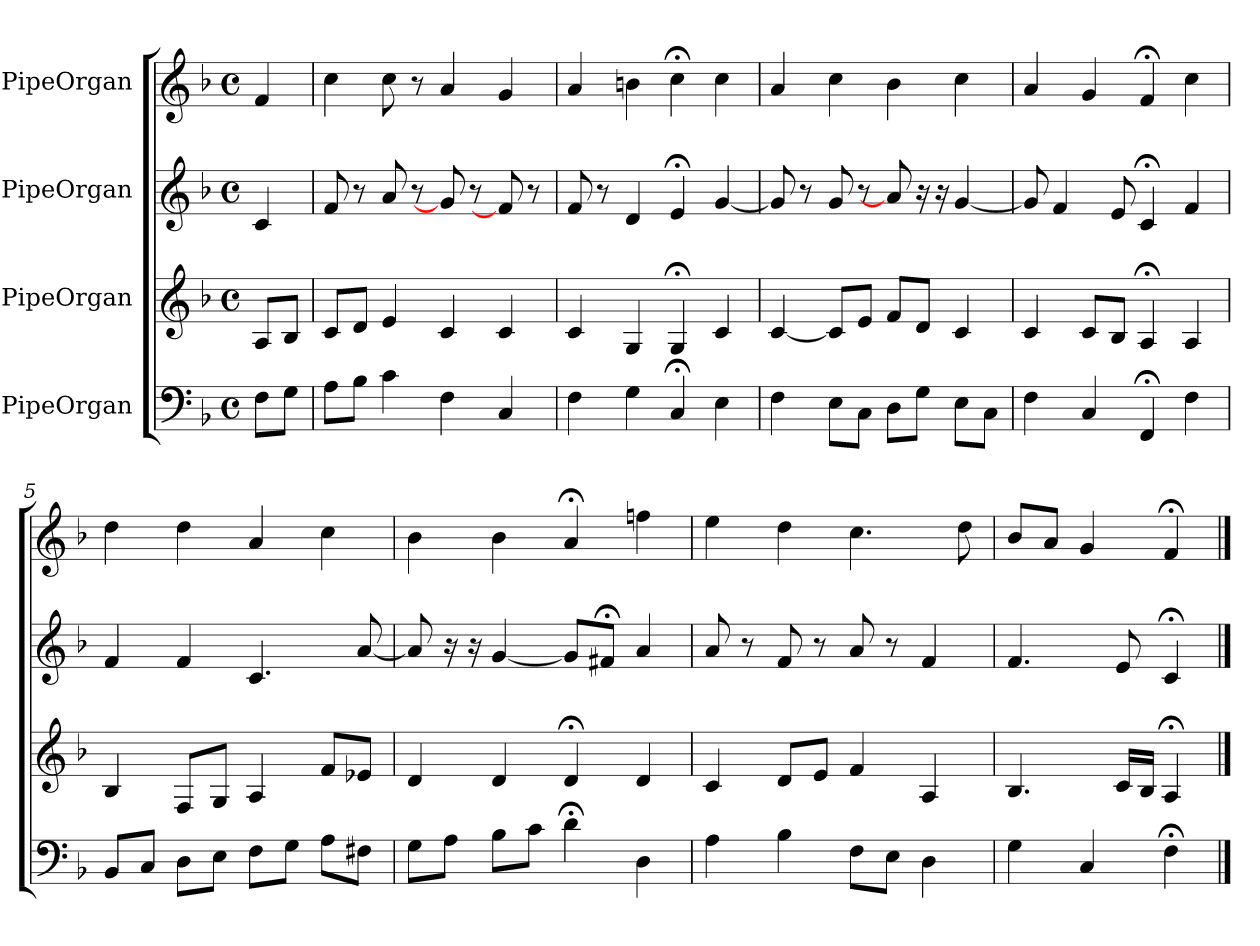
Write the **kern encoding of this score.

**kern	**kern	**kern	**kern
*part4	*part3	*part2	*part1
*staff4	*staff3	*staff2	*staff1
*I"PipeOrgan	*I"PipeOrgan	*I"PipeOrgan	*I"PipeOrgan
*k[b-]	*k[b-]	*k[b-]	*k[b-]
*F:	*F:	*F:	*F:
*M4/4	*M4/4	*M4/4	*M4/4
*met(c)	*met(c)	*met(c)	*met(c)
*MM60	*MM60	*MM60	*MM60
=	=	=	=
8FL	8AL	4c	4f
8GJ	8B-J	.	.
=1	=1	=1	=1
8AL	8cL	8f	4cc
8B-J	8dJ	8r	.
4c	4e	8a	8cc
.	.	8r	8r
4F	4c	8g]	4a
.	.	8r	.
4C	4c	8f]	4g
.	.	8r	.
=2	=2	=2	=2
4F	4c	8f	4a
.	.	8r	.
4G	4G	4d	4bn
4C;<	4G;<	4e;<	4cc;<
4E	4c	[4g	4cc
=3	=3	=3	=3
4F	[4c	8g]	4a
.	.	8r	.
8EL	8cL]	8g	4cc
8CJ	8eJ	8r	.
8DL	8fL	8a]	4b-
8GJ	8dJ	16r	.
.	.	16r	.
8EL	4c	[4g	4cc
8CJ	.	.	.
=4	=4	=4	=4
4F	4c	8g]	4a
.	.	4f	.
4C	8cL	.	4g
.	8B-J	8e	.
4FF;<	4A;<	4c;<	4f;<
4F	4A	4f	4cc
=5	=5	=5	=5
8BB-L	4B-	4f	4dd
8CJ	.	.	.
8DL	8FL	4f	4dd
8EJ	8GJ	.	.
8FL	4A	4.c	4a
8GJ	.	.	.
8AL	8fL	.	4cc
8F#XJ	8e-XJ	[8a	.
=6	=6	=6	=6
8GL	4d	8a]	4b-
8AJ	.	16r	.
.	.	16r	.
8B-L	4d	[4g	4b-
8cJ	.	.	.
4d;<	4d;<	8gL]	4a;<
.	.	8f#X;<J	.
4D	4d	4a	4ffn
=7	=7	=7	=7
4A	4c	8a	4ee
.	.	8r	.
4B-	8dL	8f	4dd
.	8eJ	8r	.
8FL	4f	8a	4.cc
8EJ	.	8r	.
4D	4A	4f	.
.	.	.	8dd
=8	=8	=8	=8
4G	4.B-	4.f	8b-L
.	.	.	8aJ
4C	.	.	4g
.	16cLL	8e	.
.	16B-JJ	.	.
4F;<	4A;<	4c;<	4f;<
==	==	==	==
*-	*-	*-	*-
